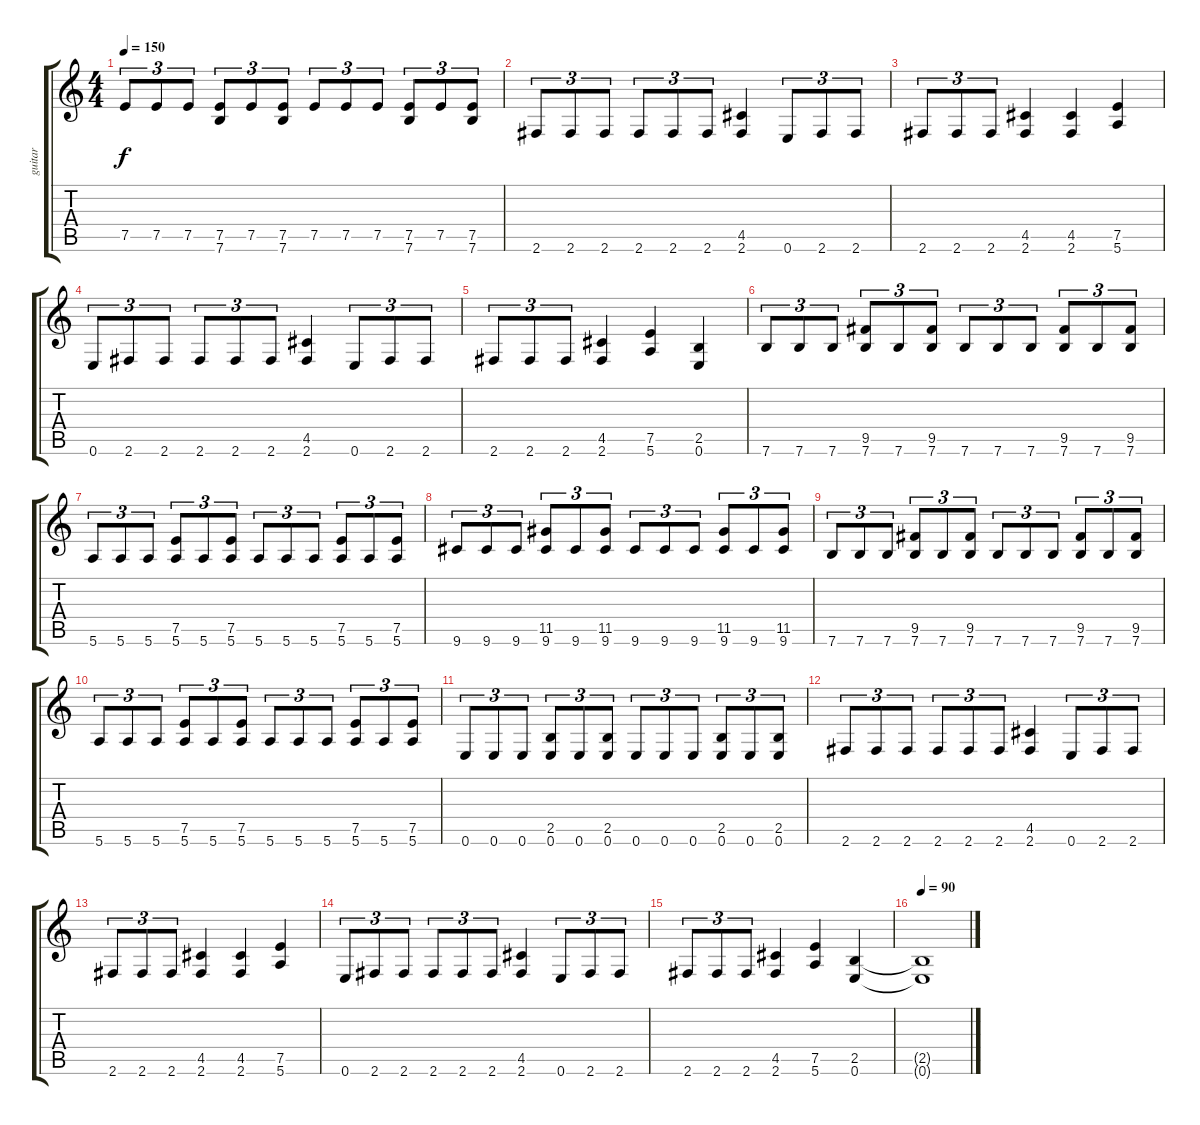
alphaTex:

\track ("guitar" "guitar") {instrument electricguitarclean}
\staff {score tabs}
\tuning (E4 B3 G3 D3 A2 E2) {hide}
\ts (4 4)
\tempo 150
\clef g2
\ks c
7.5.8{tu (3 2) dy f} 7.5.8{tu (3 2)} 7.5.8{tu (3 2)} (7.5 7.6).8{tu (3 2)} 7.5.8{tu (3 2)} (7.5 7.6).8{tu (3 2)} 7.5.8{tu (3 2)} 7.5.8{tu (3 2)} 7.5.8{tu (3 2)} (7.5 7.6).8{tu (3 2)} 7.5.8{tu (3 2)} (7.5 7.6).8{tu (3 2)} |
2.6.8{tu (3 2)} 2.6.8{tu (3 2)} 2.6.8{tu (3 2)} 2.6.8{tu (3 2)} 2.6.8{tu (3 2)} 2.6.8{tu (3 2)} (4.5 2.6).4 0.6.8{tu (3 2)} 2.6.8{tu (3 2)} 2.6.8{tu (3 2)} |
2.6.8{tu (3 2)} 2.6.8{tu (3 2)} 2.6.8{tu (3 2)} (4.5 2.6).4 (4.5 2.6).4 (7.5 5.6).4 |
0.6.8{tu (3 2)} 2.6.8{tu (3 2)} 2.6.8{tu (3 2)} 2.6.8{tu (3 2)} 2.6.8{tu (3 2)} 2.6.8{tu (3 2)} (4.5 2.6).4 0.6.8{tu (3 2)} 2.6.8{tu (3 2)} 2.6.8{tu (3 2)} |
2.6.8{tu (3 2)} 2.6.8{tu (3 2)} 2.6.8{tu (3 2)} (4.5 2.6).4 (7.5 5.6).4 (2.5 0.6).4 |
7.6.8{tu (3 2)} 7.6.8{tu (3 2)} 7.6.8{tu (3 2)} (9.5 7.6).8{tu (3 2)} 7.6.8{tu (3 2)} (9.5 7.6).8{tu (3 2)} 7.6.8{tu (3 2)} 7.6.8{tu (3 2)} 7.6.8{tu (3 2)} (9.5 7.6).8{tu (3 2)} 7.6.8{tu (3 2)} (9.5 7.6).8{tu (3 2)} |
5.6.8{tu (3 2)} 5.6.8{tu (3 2)} 5.6.8{tu (3 2)} (7.5 5.6).8{tu (3 2)} 5.6.8{tu (3 2)} (7.5 5.6).8{tu (3 2)} 5.6.8{tu (3 2)} 5.6.8{tu (3 2)} 5.6.8{tu (3 2)} (7.5 5.6).8{tu (3 2)} 5.6.8{tu (3 2)} (7.5 5.6).8{tu (3 2)} |
9.6.8{tu (3 2)} 9.6.8{tu (3 2)} 9.6.8{tu (3 2)} (11.5 9.6).8{tu (3 2)} 9.6.8{tu (3 2)} (11.5 9.6).8{tu (3 2)} 9.6.8{tu (3 2)} 9.6.8{tu (3 2)} 9.6.8{tu (3 2)} (11.5 9.6).8{tu (3 2)} 9.6.8{tu (3 2)} (11.5 9.6).8{tu (3 2)} |
7.6.8{tu (3 2)} 7.6.8{tu (3 2)} 7.6.8{tu (3 2)} (9.5 7.6).8{tu (3 2)} 7.6.8{tu (3 2)} (9.5 7.6).8{tu (3 2)} 7.6.8{tu (3 2)} 7.6.8{tu (3 2)} 7.6.8{tu (3 2)} (9.5 7.6).8{tu (3 2)} 7.6.8{tu (3 2)} (9.5 7.6).8{tu (3 2)} |
5.6.8{tu (3 2)} 5.6.8{tu (3 2)} 5.6.8{tu (3 2)} (7.5 5.6).8{tu (3 2)} 5.6.8{tu (3 2)} (7.5 5.6).8{tu (3 2)} 5.6.8{tu (3 2)} 5.6.8{tu (3 2)} 5.6.8{tu (3 2)} (7.5 5.6).8{tu (3 2)} 5.6.8{tu (3 2)} (7.5 5.6).8{tu (3 2)} |
0.6.8{tu (3 2)} 0.6.8{tu (3 2)} 0.6.8{tu (3 2)} (2.5 0.6).8{tu (3 2)} 0.6.8{tu (3 2)} (2.5 0.6).8{tu (3 2)} 0.6.8{tu (3 2)} 0.6.8{tu (3 2)} 0.6.8{tu (3 2)} (2.5 0.6).8{tu (3 2)} 0.6.8{tu (3 2)} (2.5 0.6).8{tu (3 2)} |
2.6.8{tu (3 2)} 2.6.8{tu (3 2)} 2.6.8{tu (3 2)} 2.6.8{tu (3 2)} 2.6.8{tu (3 2)} 2.6.8{tu (3 2)} (4.5 2.6).4 0.6.8{tu (3 2)} 2.6.8{tu (3 2)} 2.6.8{tu (3 2)} |
2.6.8{tu (3 2)} 2.6.8{tu (3 2)} 2.6.8{tu (3 2)} (4.5 2.6).4 (4.5 2.6).4 (7.5 5.6).4 |
0.6.8{tu (3 2)} 2.6.8{tu (3 2)} 2.6.8{tu (3 2)} 2.6.8{tu (3 2)} 2.6.8{tu (3 2)} 2.6.8{tu (3 2)} (4.5 2.6).4 0.6.8{tu (3 2)} 2.6.8{tu (3 2)} 2.6.8{tu (3 2)} |
2.6.8{tu (3 2)} 2.6.8{tu (3 2)} 2.6.8{tu (3 2)} (4.5 2.6).4 (7.5 5.6).4 (2.5 0.6).4 |
\tempo 90
(2.5{t} 0.6{t}).1
